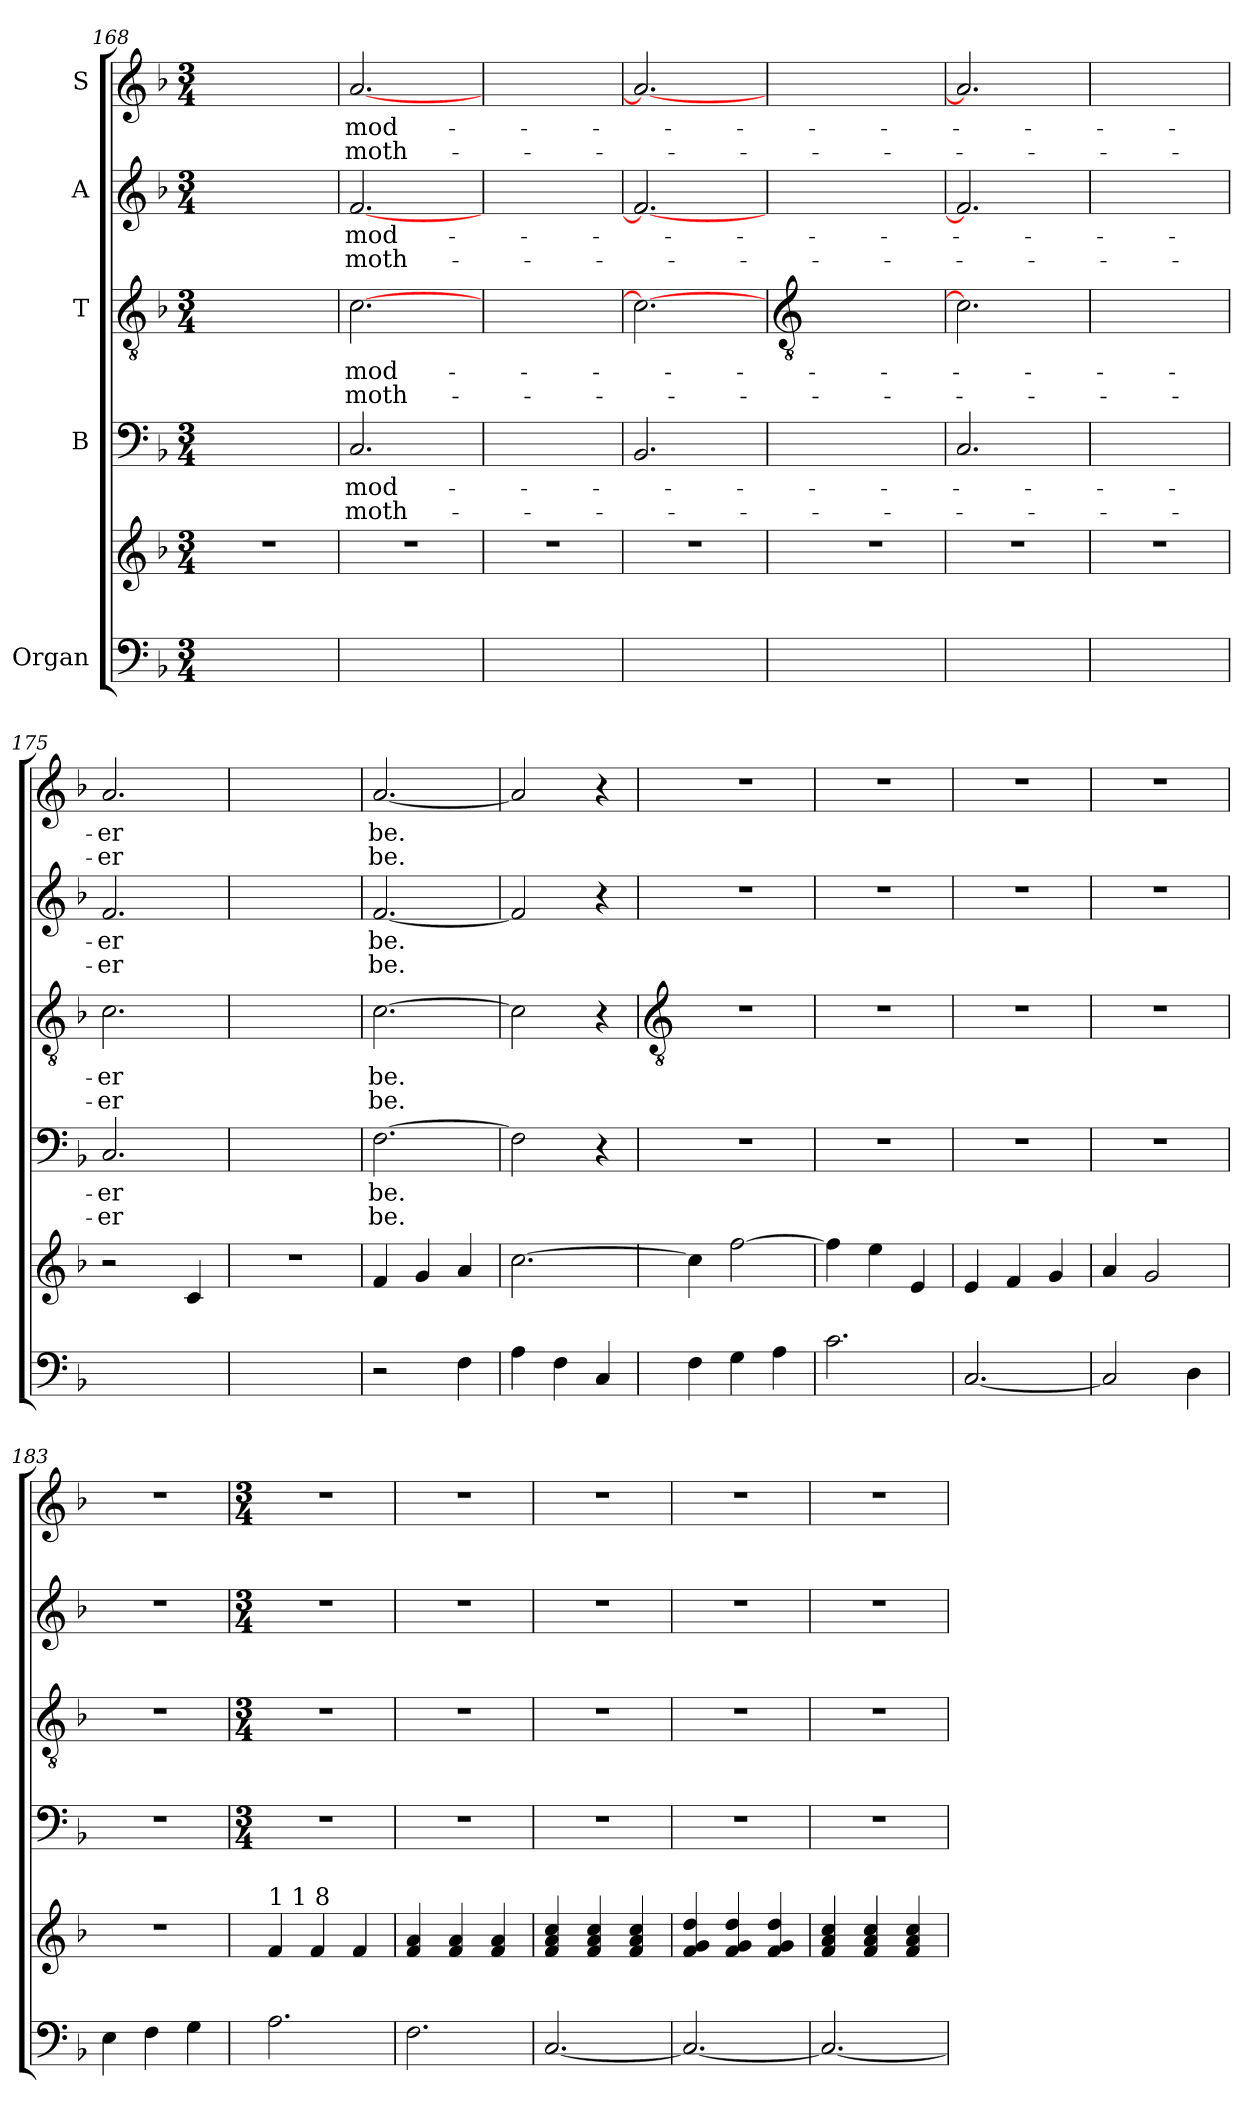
**kern	**kern	**kern	**text	**text	**kern	**text	**text	**kern	**text	**text	**kern	**text	**text
*part5	*part5	*part4	*part4	*part4	*part3	*part3	*part3	*part2	*part2	*part2	*part1	*part1	*part1
*staff6	*staff5	*staff4	*staff4	*staff4	*staff3	*staff3	*staff3	*staff2	*staff2	*staff2	*staff1	*staff1	*staff1
*I"Organ	*	*I"B	*	*	*I"T	*	*	*I"A	*	*	*I"S	*	*
*clefF4	*clefG2	*clefF4	*	*	*clefGv2	*	*	*clefG2	*	*	*clefG2	*	*
*k[b-]	*k[b-]	*k[b-]	*	*	*k[b-]	*	*	*k[b-]	*	*	*k[b-]	*	*
*F:	*F:	*F:	*	*	*F:	*	*	*F:	*	*	*F:	*	*
*M3/4	*M3/4	*M3/4	*	*	*M3/4	*	*	*M3/4	*	*	*M3/4	*	*
=168	=168	=168	=168	=168	=168	=168	=168	=168	=168	=168	=168	=168	=168
!	!LO:N:vis=1	!	!	!	!	!	!	!	!	!	!	!	!
4ryy	2.r	4ryy	.	.	4ryy	.	.	4ryy	.	.	4ryy	.	.
4ryy	.	4ryy	.	.	4ryy	.	.	4ryy	.	.	4ryy	.	.
4ryy	.	4ryy	.	.	4ryy	.	.	4ryy	.	.	4ryy	.	.
=169	=169	=169	=169	=169	=169	=169	=169	=169	=169	=169	=169	=169	=169
!	!LO:N:vis=1	!	!LO:LY:b	!LO:LY:b	!	!LO:LY:b	!LO:LY:b	!	!LO:LY:b	!LO:LY:b	!	!LO:LY:b	!LO:LY:b
4ryy	2.r	2.C/	mod-	-moth-	[2.c\	mod-	-moth-	[2.f/	mod-	-moth-	[2.a/	mod-	-moth-
4ryy	.	.	.	.	.	.	.	.	.	.	.	.	.
4ryy	.	.	.	.	.	.	.	.	.	.	.	.	.
=170	=170	=170	=170	=170	=170	=170	=170	=170	=170	=170	=170	=170	=170
!	!LO:N:vis=1	!	!	!	!	!	!	!	!	!	!	!	!
4ryy	2.r	4ryy	.	.	4ryy	.	.	4ryy	.	.	4ryy	.	.
4ryy	.	4ryy	.	.	4ryy	.	.	4ryy	.	.	4ryy	.	.
4ryy	.	4ryy	.	.	4ryy	.	.	4ryy	.	.	4ryy	.	.
=171	=171	=171	=171	=171	=171	=171	=171	=171	=171	=171	=171	=171	=171
!	!LO:N:vis=1	!	!	!	!	!	!	!	!	!	!	!	!
4ryy	2.r	2.BB-/	.	.	2.c\_	.	.	2.f/_	.	.	2.a/_	.	.
4ryy	.	.	.	.	.	.	.	.	.	.	.	.	.
4ryy	.	.	.	.	.	.	.	.	.	.	.	.	.
!!LO:LB:g=z
=172	=172	=172	=172	=172	=172	=172	=172	=172	=172	=172	=172	=172	=172
*	*	*	*	*	*clefGv2	*	*	*	*	*	*	*	*
!	!LO:N:vis=1	!	!	!	!	!	!	!	!	!	!	!	!
4ryy	2.r	4ryy	.	.	4ryy	.	.	4ryy	.	.	4ryy	.	.
4ryy	.	4ryy	.	.	4ryy	.	.	4ryy	.	.	4ryy	.	.
4ryy	.	4ryy	.	.	4ryy	.	.	4ryy	.	.	4ryy	.	.
=173	=173	=173	=173	=173	=173	=173	=173	=173	=173	=173	=173	=173	=173
!	!LO:N:vis=1	!	!	!	!	!	!	!	!	!	!	!	!
4ryy	2.r	2.C/	.	.	2.c\]	.	.	2.f/]	.	.	2.a/]	.	.
4ryy	.	.	.	.	.	.	.	.	.	.	.	.	.
4ryy	.	.	.	.	.	.	.	.	.	.	.	.	.
=174	=174	=174	=174	=174	=174	=174	=174	=174	=174	=174	=174	=174	=174
!	!LO:N:vis=1	!	!	!	!	!	!	!	!	!	!	!	!
4ryy	2.r	4ryy	.	.	4ryy	.	.	4ryy	.	.	4ryy	.	.
4ryy	.	4ryy	.	.	4ryy	.	.	4ryy	.	.	4ryy	.	.
4ryy	.	4ryy	.	.	4ryy	.	.	4ryy	.	.	4ryy	.	.
=175	=175	=175	=175	=175	=175	=175	=175	=175	=175	=175	=175	=175	=175
!	!	!	!LO:LY:b	!LO:LY:b	!	!LO:LY:b	!LO:LY:b	!	!LO:LY:b	!LO:LY:b	!	!LO:LY:b	!LO:LY:b
4ryy	2r	2.C/	-er	er	2.c\	-er	er	2.f/	-er	er	2.a/	-er	er
4ryy	.	.	.	.	.	.	.	.	.	.	.	.	.
4ryy	4c/	.	.	.	.	.	.	.	.	.	.	.	.
=176	=176	=176	=176	=176	=176	=176	=176	=176	=176	=176	=176	=176	=176
!	!LO:N:vis=1	!	!	!	!	!	!	!	!	!	!	!	!
4ryy	2.r	4ryy	.	.	4ryy	.	.	4ryy	.	.	4ryy	.	.
4ryy	.	4ryy	.	.	4ryy	.	.	4ryy	.	.	4ryy	.	.
4ryy	.	4ryy	.	.	4ryy	.	.	4ryy	.	.	4ryy	.	.
=177	=177	=177	=177	=177	=177	=177	=177	=177	=177	=177	=177	=177	=177
!	!	!	!LO:LY:b	!LO:LY:b	!	!LO:LY:b	!LO:LY:b	!	!LO:LY:b	!LO:LY:b	!	!LO:LY:b	!LO:LY:b
2r	4f/	[2.F\	be.	be.	[2.c\	be.	be.	[2.f/	be.	be.	[2.a/	be.	be.
.	4g/	.	.	.	.	.	.	.	.	.	.	.	.
4F\	4a/	.	.	.	.	.	.	.	.	.	.	.	.
=178	=178	=178	=178	=178	=178	=178	=178	=178	=178	=178	=178	=178	=178
4A\	[2.cc\	2F\]	.	.	2c\]	.	.	2f/]	.	.	2a/]	.	.
4F\	.	.	.	.	.	.	.	.	.	.	.	.	.
4C/	.	4r	.	.	4r	.	.	4r	.	.	4r	.	.
!!LO:LB:g=z
=179	=179	=179	=179	=179	=179	=179	=179	=179	=179	=179	=179	=179	=179
*	*	*	*	*	*clefGv2	*	*	*	*	*	*	*	*
!	!	!LO:N:vis=1	!	!	!LO:N:vis=1	!	!	!LO:N:vis=1	!	!	!LO:N:vis=1	!	!
4F\	4cc\]	2.r	.	.	2.r	.	.	2.r	.	.	2.r	.	.
4G\	[2ff\	.	.	.	.	.	.	.	.	.	.	.	.
4A\	.	.	.	.	.	.	.	.	.	.	.	.	.
=180	=180	=180	=180	=180	=180	=180	=180	=180	=180	=180	=180	=180	=180
!	!	!LO:N:vis=1	!	!	!LO:N:vis=1	!	!	!LO:N:vis=1	!	!	!LO:N:vis=1	!	!
2.c\	4ff\]	2.r	.	.	2.r	.	.	2.r	.	.	2.r	.	.
.	4ee\	.	.	.	.	.	.	.	.	.	.	.	.
.	4e/	.	.	.	.	.	.	.	.	.	.	.	.
=181	=181	=181	=181	=181	=181	=181	=181	=181	=181	=181	=181	=181	=181
!	!	!LO:N:vis=1	!	!	!LO:N:vis=1	!	!	!LO:N:vis=1	!	!	!LO:N:vis=1	!	!
[2.C/	4e/	2.r	.	.	2.r	.	.	2.r	.	.	2.r	.	.
.	4f/	.	.	.	.	.	.	.	.	.	.	.	.
.	4g/	.	.	.	.	.	.	.	.	.	.	.	.
=182	=182	=182	=182	=182	=182	=182	=182	=182	=182	=182	=182	=182	=182
!	!	!LO:N:vis=1	!	!	!LO:N:vis=1	!	!	!LO:N:vis=1	!	!	!LO:N:vis=1	!	!
2C/]	4a/	2.r	.	.	2.r	.	.	2.r	.	.	2.r	.	.
.	2g/	.	.	.	.	.	.	.	.	.	.	.	.
4D\	.	.	.	.	.	.	.	.	.	.	.	.	.
=183	=183	=183	=183	=183	=183	=183	=183	=183	=183	=183	=183	=183	=183
!	!LO:N:vis=1	!LO:N:vis=1	!	!	!LO:N:vis=1	!	!	!LO:N:vis=1	!	!	!LO:N:vis=1	!	!
4E\	2.r	2.r	.	.	2.r	.	.	2.r	.	.	2.r	.	.
4F\	.	.	.	.	.	.	.	.	.	.	.	.	.
4G\	.	.	.	.	.	.	.	.	.	.	.	.	.
!!LO:LB:g=z
=184	=184	=184	=184	=184	=184	=184	=184	=184	=184	=184	=184	=184	=184
*	*	*M3/4	*	*	*M3/4	*	*	*M3/4	*	*	*M3/4	*	*
!	!LO:TX:a:t=1 1 8	!	!	!	!	!	!	!	!	!	!	!	!
2.A\	4f/	2.r	.	.	2.r	.	.	2.r	.	.	2.r	.	.
.	4f/	.	.	.	.	.	.	.	.	.	.	.	.
.	4f/	.	.	.	.	.	.	.	.	.	.	.	.
=185	=185	=185	=185	=185	=185	=185	=185	=185	=185	=185	=185	=185	=185
2.F\	4f/ 4a/	2.r	.	.	2.r	.	.	2.r	.	.	2.r	.	.
.	4f/ 4a/	.	.	.	.	.	.	.	.	.	.	.	.
.	4f/ 4a/	.	.	.	.	.	.	.	.	.	.	.	.
=186	=186	=186	=186	=186	=186	=186	=186	=186	=186	=186	=186	=186	=186
[2.C/	4f/ 4a/ 4cc/	2.r	.	.	2.r	.	.	2.r	.	.	2.r	.	.
.	4f/ 4a/ 4cc/	.	.	.	.	.	.	.	.	.	.	.	.
.	4f/ 4a/ 4cc/	.	.	.	.	.	.	.	.	.	.	.	.
=187	=187	=187	=187	=187	=187	=187	=187	=187	=187	=187	=187	=187	=187
2.C/_	4f/ 4g/ 4dd/	2.r	.	.	2.r	.	.	2.r	.	.	2.r	.	.
.	4f/ 4g/ 4dd/	.	.	.	.	.	.	.	.	.	.	.	.
.	4f/ 4g/ 4dd/	.	.	.	.	.	.	.	.	.	.	.	.
=188	=188	=188	=188	=188	=188	=188	=188	=188	=188	=188	=188	=188	=188
2.C/_	4f/ 4a/ 4cc/	2.r	.	.	2.r	.	.	2.r	.	.	2.r	.	.
.	4f/ 4a/ 4cc/	.	.	.	.	.	.	.	.	.	.	.	.
.	4f/ 4a/ 4cc/	.	.	.	.	.	.	.	.	.	.	.	.
=	=	=	=	=	=	=	=	=	=	=	=	=	=
*-	*-	*-	*-	*-	*-	*-	*-	*-	*-	*-	*-	*-	*-
